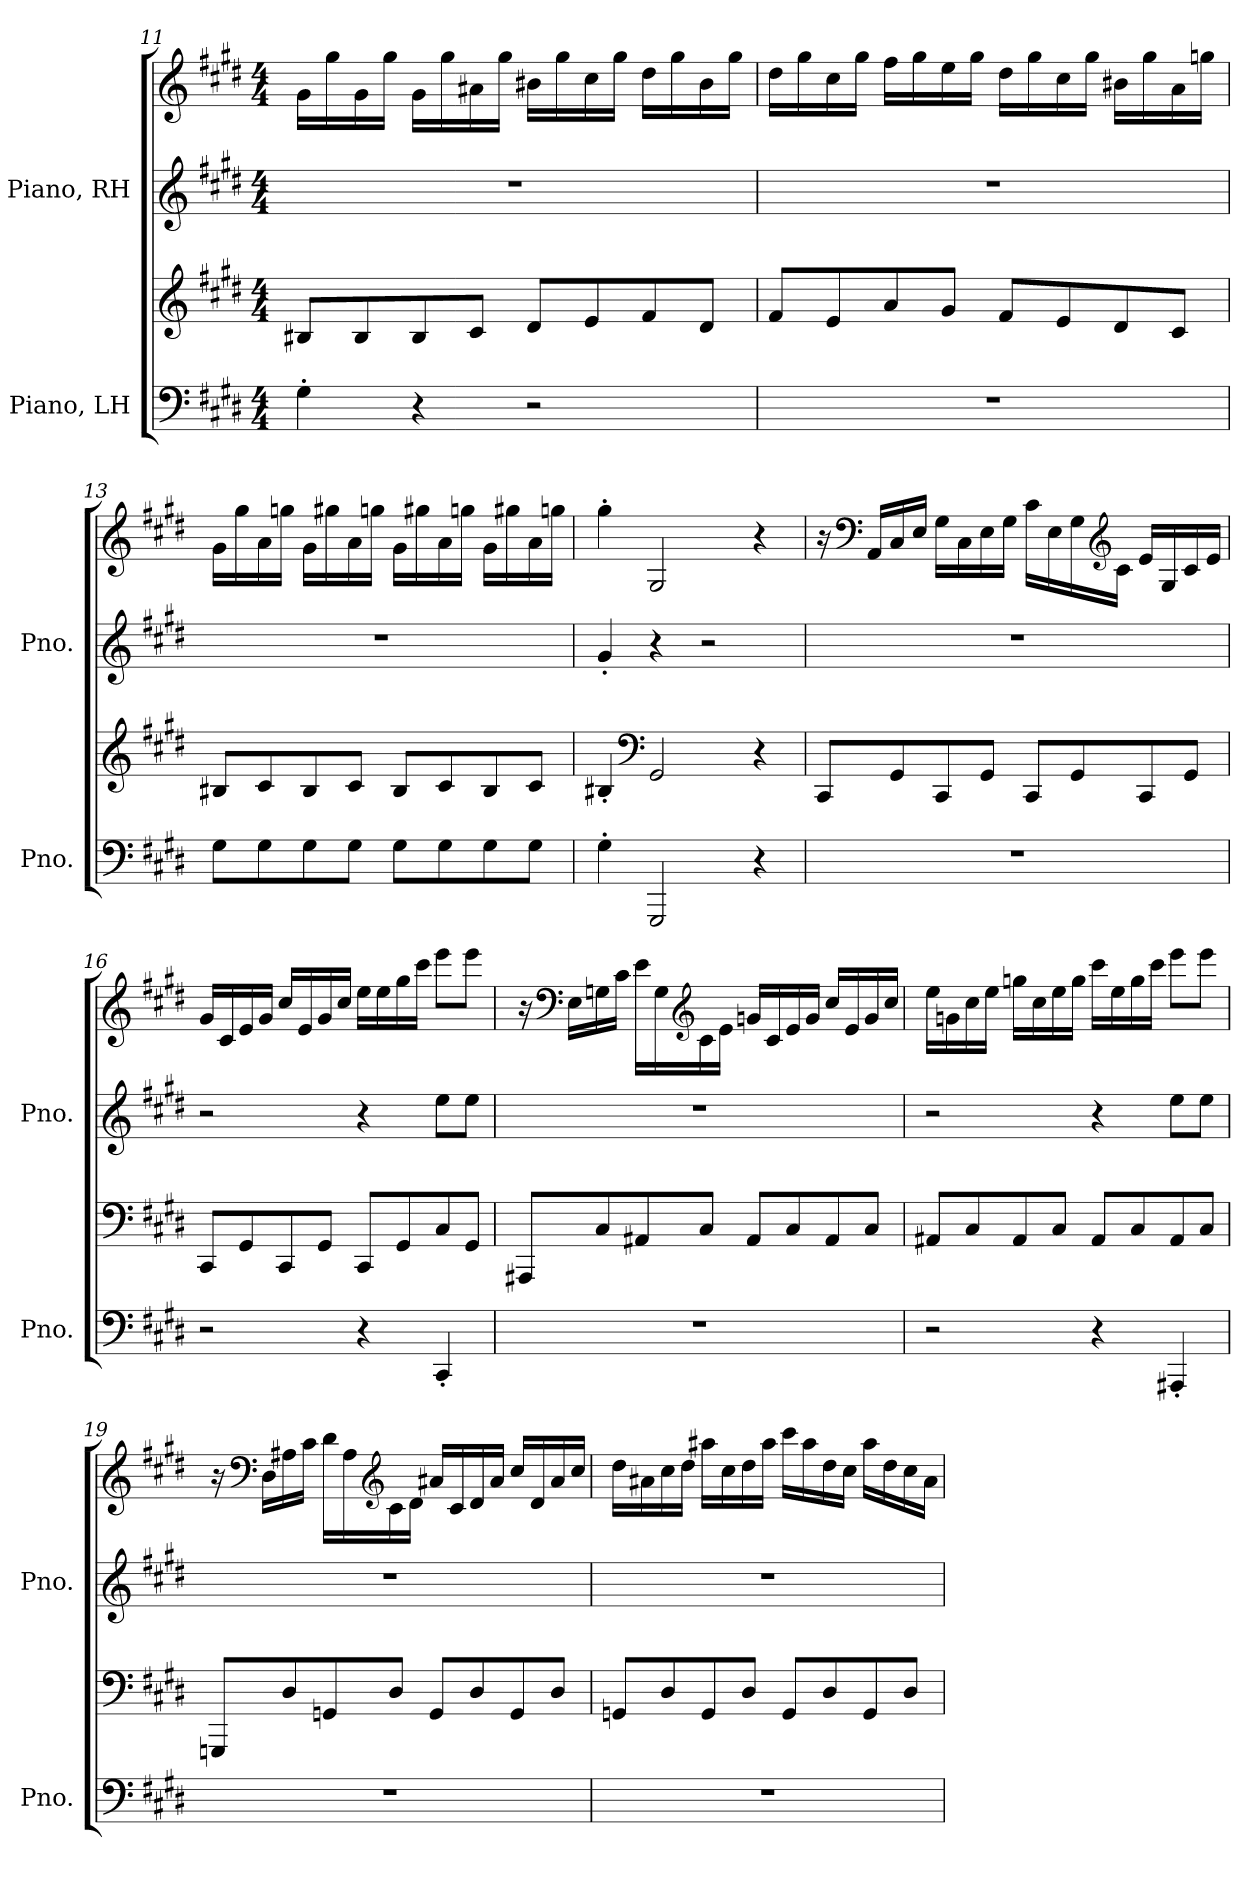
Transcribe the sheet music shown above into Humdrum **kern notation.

**kern	**kern	**kern	**kern
*part2	*part2	*part1	*part1
*staff4	*staff3	*staff2	*staff1
*I"Piano, LH	*	*I"Piano, RH	*
*I'Pno.	*	*I'Pno.	*
!!LO:LB:g=z
*clefF4	*clefG2	*clefG2	*clefG2
*k[f#c#g#d#]	*k[f#c#g#d#]	*k[f#c#g#d#]	*k[f#c#g#d#]
*M4/4	*M4/4	*M4/4	*M4/4
=11	=11	=11	=11
4G#'\	8B#X/L	1r	16g#\LL
.	.	.	16gg#\
.	8B#/	.	16g#\
.	.	.	16gg#\JJ
4r	8B#/	.	16g#\LL
.	.	.	16gg#\
.	8c#/J	.	16a#X\
.	.	.	16gg#\JJ
2r	8d#/L	.	16b#X\LL
.	.	.	16gg#\
.	8e/	.	16cc#\
.	.	.	16gg#\JJ
.	8f#/	.	16dd#\LL
.	.	.	16gg#\
.	8d#/J	.	16b#\
.	.	.	16gg#\JJ
=12	=12	=12	=12
1r	8f#/L	1r	16dd#\LL
.	.	.	16gg#\
.	8e/	.	16cc#\
.	.	.	16gg#\JJ
.	8a/	.	16ff#\LL
.	.	.	16gg#\
.	8g#/J	.	16ee\
.	.	.	16gg#\JJ
.	8f#/L	.	16dd#\LL
.	.	.	16gg#\
.	8e/	.	16cc#\
.	.	.	16gg#\JJ
.	8d#/	.	16b#X\LL
.	.	.	16gg#\
.	8c#/J	.	16a\
.	.	.	16ggn\JJ
!!LO:PB:g=z
=13	=13	=13	=13
8G#\L	8B#X/L	1r	16g#\LL
.	.	.	16gg#\
8G#\	8c#/	.	16a\
.	.	.	16ggn\JJ
8G#\	8B#/	.	16g#\LL
.	.	.	16gg#X\
8G#\J	8c#/J	.	16a\
.	.	.	16ggn\JJ
8G#\L	8B#/L	.	16g#\LL
.	.	.	16gg#X\
8G#\	8c#/	.	16a\
.	.	.	16ggn\JJ
8G#\	8B#/	.	16g#\LL
.	.	.	16gg#X\
8G#\J	8c#/J	.	16a\
.	.	.	16ggn\JJ
=14	=14	=14	=14
4G#'\	4B#X'/	4g#'/	4gg#'\
*	*clefF4	*	*
2GGG#/	2GG#/	4r	2G#/
.	.	2r	.
4r	4r	.	4r
!!LO:LB:g=z
=15	=15	=15	=15
1r	8CC#/L	1r	16r
*	*	*	*clefF4
.	.	.	16AA/LL
.	8GG#/	.	16C#/
.	.	.	16E/JJ
.	8CC#/	.	16G#\LL
.	.	.	16C#\
.	8GG#/J	.	16E\
.	.	.	16G#\JJ
.	8CC#/L	.	16c#\LL
.	.	.	16E\
.	8GG#/	.	16G#\
*	*	*	*clefG2
.	.	.	16c#\JJ
.	8CC#/	.	16e/LL
.	.	.	16G#/
.	8GG#/J	.	16c#/
.	.	.	16e/JJ
=16	=16	=16	=16
2r	8CC#/L	2r	16g#/LL
.	.	.	16c#/
.	8GG#/	.	16e/
.	.	.	16g#/JJ
.	8CC#/	.	16cc#/LL
.	.	.	16e/
.	8GG#/J	.	16g#/
.	.	.	16cc#/JJ
4r	8CC#/L	4r	16ee\LL
.	.	.	16ee\
.	8GG#/	.	16gg#\
.	.	.	16ccc#\JJ
4CC#'/	8C#/	8ee\L	8eee\L
.	8GG#/J	8ee\J	8eee\J
!!LO:LB:g=z
=17	=17	=17	=17
1r	8AAA#X/L	1r	16r
*	*	*	*clefF4
.	.	.	16E\LL
.	8C#/	.	16Gn\
.	.	.	16c#\JJ
.	8AA#X/	.	16e\LL
.	.	.	16G\
*	*	*	*clefG2
.	8C#/J	.	16c#\
.	.	.	16e\JJ
.	8AA#/L	.	16gn/LL
.	.	.	16c#/
.	8C#/	.	16e/
.	.	.	16g/JJ
.	8AA#/	.	16cc#/LL
.	.	.	16e/
.	8C#/J	.	16g/
.	.	.	16cc#/JJ
=18	=18	=18	=18
2r	8AA#X/L	2r	16ee\LL
.	.	.	16gn\
.	8C#/	.	16cc#\
.	.	.	16ee\JJ
.	8AA#/	.	16ggn\LL
.	.	.	16cc#\
.	8C#/J	.	16ee\
.	.	.	16gg\JJ
4r	8AA#/L	4r	16ccc#\LL
.	.	.	16ee\
.	8C#/	.	16gg\
.	.	.	16ccc#\JJ
4AAA#X'/	8AA#/	8ee\L	8eee\L
.	8C#/J	8ee\J	8eee\J
!!LO:PB:g=z
=19	=19	=19	=19
1r	8GGGn/L	1r	16r
*	*	*	*clefF4
.	.	.	16D#\LL
.	8D#/	.	16A#X\
.	.	.	16c#\JJ
.	8GGn/	.	16d#\LL
.	.	.	16A#\
*	*	*	*clefG2
.	8D#/J	.	16c#\
.	.	.	16d#\JJ
.	8GG/L	.	16a#X/LL
.	.	.	16c#/
.	8D#/	.	16d#/
.	.	.	16a#/JJ
.	8GG/	.	16cc#/LL
.	.	.	16d#/
.	8D#/J	.	16a#/
.	.	.	16cc#/JJ
=20	=20	=20	=20
1r	8GGn/L	1r	16dd#\LL
.	.	.	16a#X\
.	8D#/	.	16cc#\
.	.	.	16dd#\JJ
.	8GG/	.	16aa#X\LL
.	.	.	16cc#\
.	8D#/J	.	16dd#\
.	.	.	16aa#\JJ
.	8GG/L	.	16ccc#\LL
.	.	.	16aa#\
.	8D#/	.	16dd#\
.	.	.	16cc#\JJ
.	8GG/	.	16aa#\LL
.	.	.	16dd#\
.	8D#/J	.	16cc#\
.	.	.	16a#\JJ
=	=	=	=
*-	*-	*-	*-
